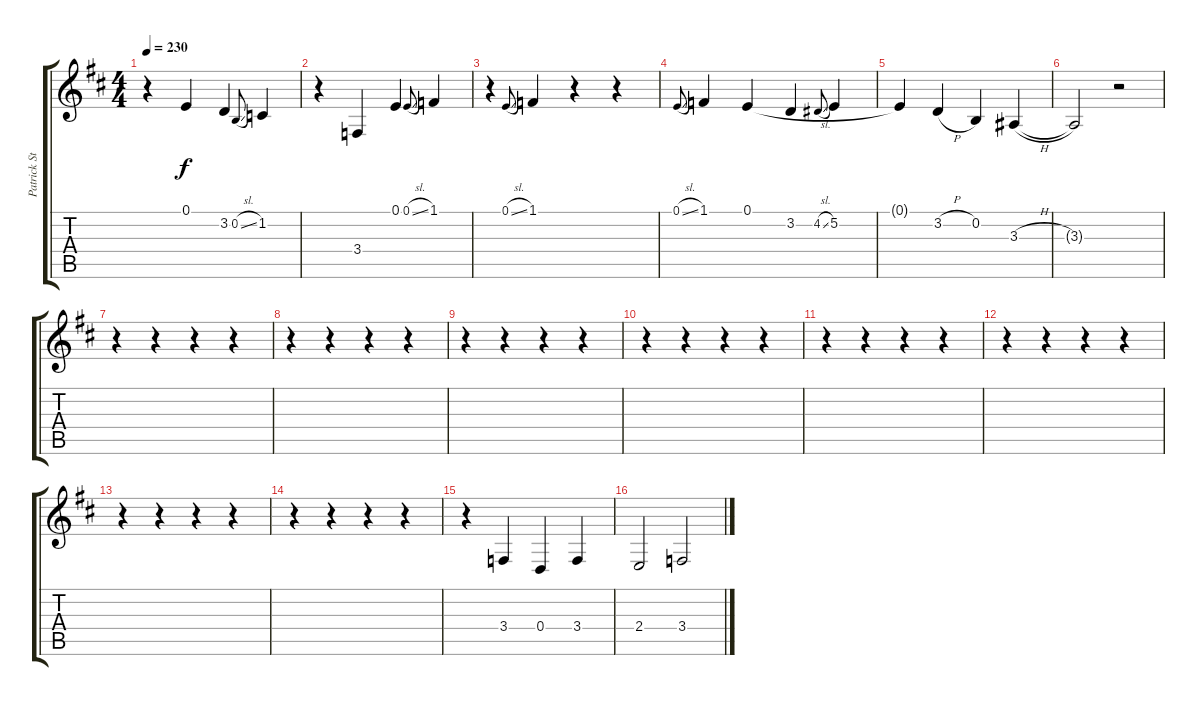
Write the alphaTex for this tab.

\track ("Patrick Stump(Lead Vocals) " "Patrick St") {instrument clarinet}
\staff {score tabs}
\tuning (E4 B3 G3 D3 A2 E2) {hide}
\ts (4 4)
\tempo 230
\clef g2
\ks d
r.4{dy f} 0.1.4 3.2.4 0.2{sl}.8{gr onbeat} 1.2.4 |
r.4 3.4.4 0.1.4 0.1{sl}.8{gr onbeat} 1.1.4 |
r.4 0.1{sl}.8{gr onbeat} 1.1.4 r.4 r.4 |
0.1{sl}.8{gr onbeat} 1.1.4 0.1.4 3.2.4 4.2{sl}.8{gr onbeat} 5.2.4 |
0.1{t}.4 3.2{h}.4 0.2.4 3.3{h}.4 |
3.3{t}.2 r.2 |
r.4 r.4 r.4 r.4 |
r.4 r.4 r.4 r.4 |
r.4 r.4 r.4 r.4 |
r.4 r.4 r.4 r.4 |
r.4 r.4 r.4 r.4 |
r.4 r.4 r.4 r.4 |
r.4 r.4 r.4 r.4 |
r.4 r.4 r.4 r.4 |
r.4 3.4.4 0.4.4 3.4.4 |
2.4.2 3.4.2
